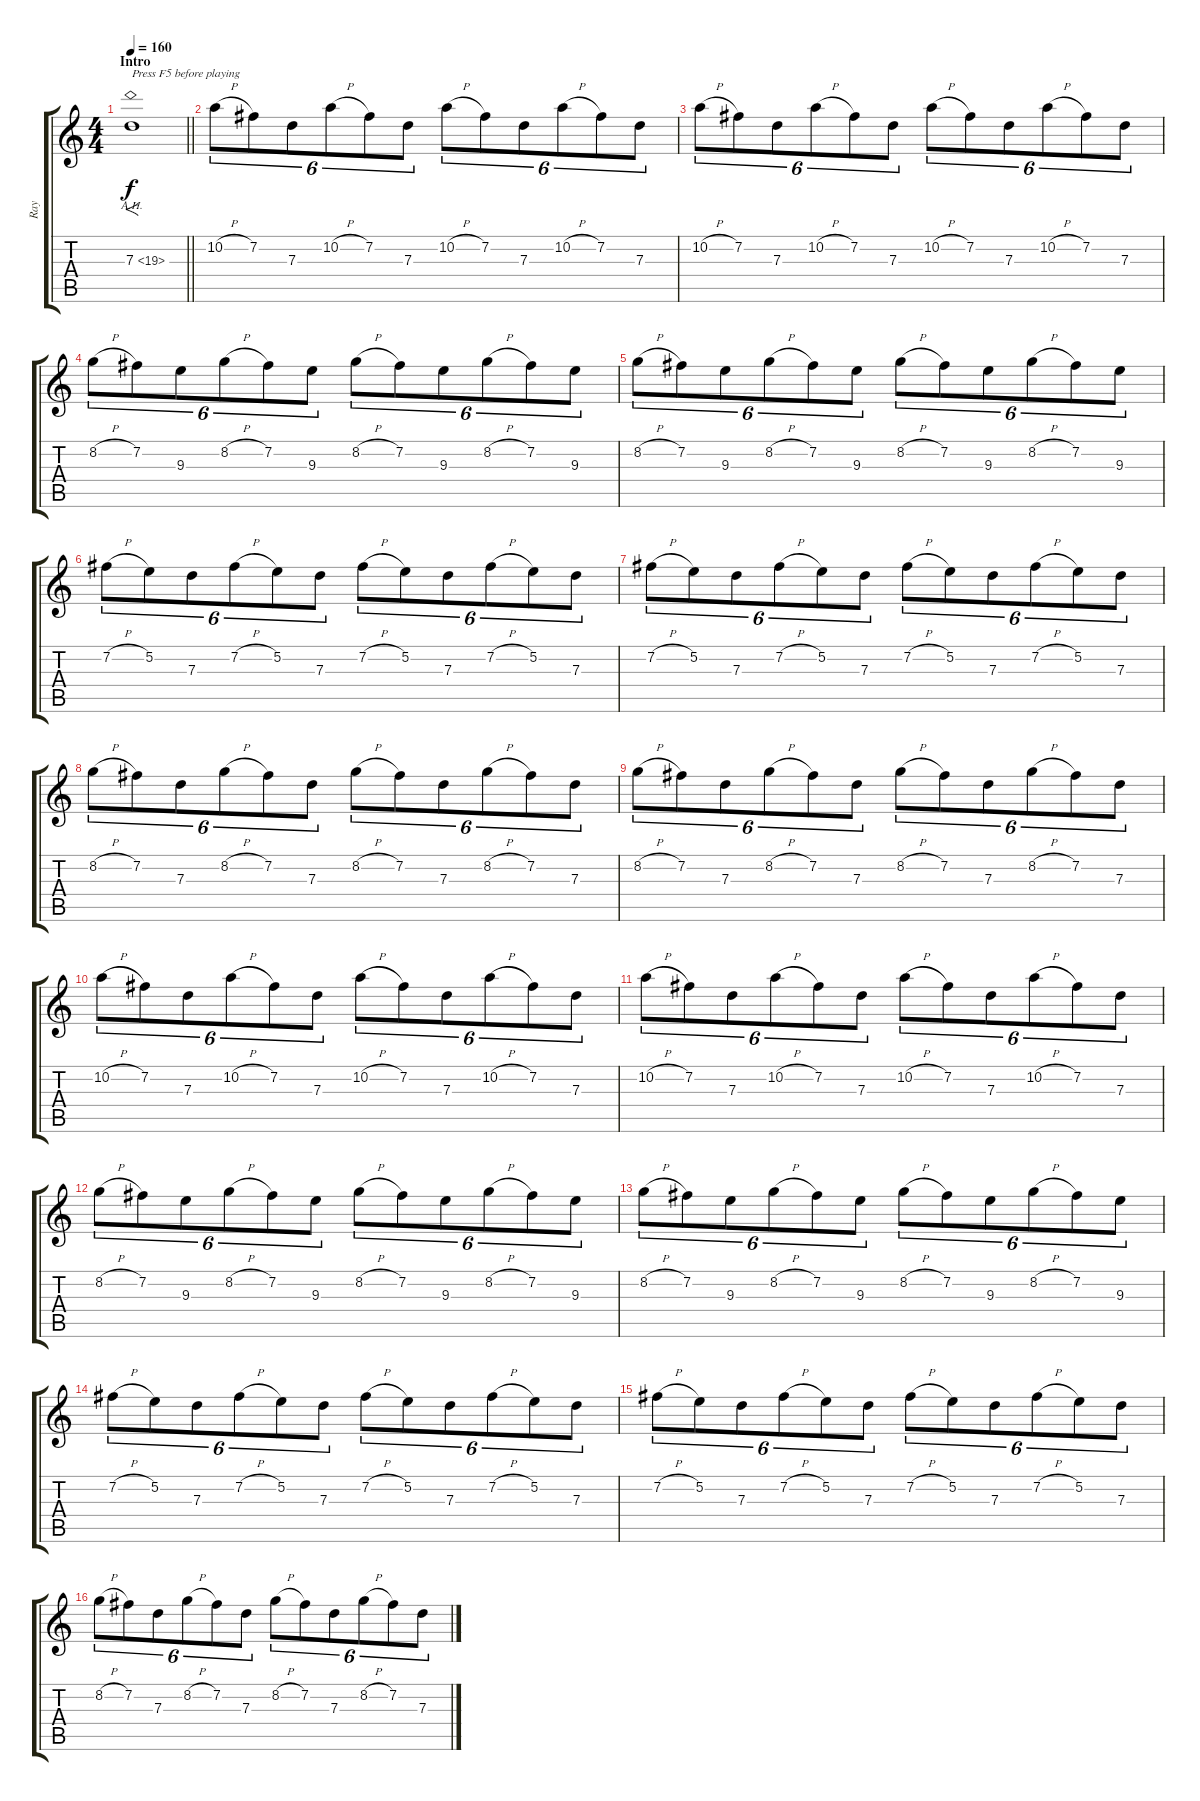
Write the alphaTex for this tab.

\track ("Ray" "Ray") {instrument distortionguitar}
\staff {score tabs}
\tuning (E4 B3 G3 D3 A2 E2) {hide}
\ts (4 4)
\section ("" "Intro")
\tempo 160
\clef g2
\barLineRight lightlight
\ks c
7.3{ah 12}.1{f txt "Press F5 before playing" dy f instrument distortionguitar} |
10.2{h}.8{tu (6 4)} 7.2.8{tu (6 4)} 7.3.8{tu (6 4)} 10.2{h}.8{tu (6 4)} 7.2.8{tu (6 4)} 7.3.8{tu (6 4)} 10.2{h}.8{tu (6 4)} 7.2.8{tu (6 4)} 7.3.8{tu (6 4)} 10.2{h}.8{tu (6 4)} 7.2.8{tu (6 4)} 7.3.8{tu (6 4)} |
10.2{h}.8{tu (6 4)} 7.2.8{tu (6 4)} 7.3.8{tu (6 4)} 10.2{h}.8{tu (6 4)} 7.2.8{tu (6 4)} 7.3.8{tu (6 4)} 10.2{h}.8{tu (6 4)} 7.2.8{tu (6 4)} 7.3.8{tu (6 4)} 10.2{h}.8{tu (6 4)} 7.2.8{tu (6 4)} 7.3.8{tu (6 4)} |
8.2{h}.8{tu (6 4)} 7.2.8{tu (6 4)} 9.3.8{tu (6 4)} 8.2{h}.8{tu (6 4)} 7.2.8{tu (6 4)} 9.3.8{tu (6 4)} 8.2{h}.8{tu (6 4)} 7.2.8{tu (6 4)} 9.3.8{tu (6 4)} 8.2{h}.8{tu (6 4)} 7.2.8{tu (6 4)} 9.3.8{tu (6 4)} |
8.2{h}.8{tu (6 4)} 7.2.8{tu (6 4)} 9.3.8{tu (6 4)} 8.2{h}.8{tu (6 4)} 7.2.8{tu (6 4)} 9.3.8{tu (6 4)} 8.2{h}.8{tu (6 4)} 7.2.8{tu (6 4)} 9.3.8{tu (6 4)} 8.2{h}.8{tu (6 4)} 7.2.8{tu (6 4)} 9.3.8{tu (6 4)} |
7.2{h}.8{tu (6 4)} 5.2.8{tu (6 4)} 7.3.8{tu (6 4)} 7.2{h}.8{tu (6 4)} 5.2.8{tu (6 4)} 7.3.8{tu (6 4)} 7.2{h}.8{tu (6 4)} 5.2.8{tu (6 4)} 7.3.8{tu (6 4)} 7.2{h}.8{tu (6 4)} 5.2.8{tu (6 4)} 7.3.8{tu (6 4)} |
7.2{h}.8{tu (6 4)} 5.2.8{tu (6 4)} 7.3.8{tu (6 4)} 7.2{h}.8{tu (6 4)} 5.2.8{tu (6 4)} 7.3.8{tu (6 4)} 7.2{h}.8{tu (6 4)} 5.2.8{tu (6 4)} 7.3.8{tu (6 4)} 7.2{h}.8{tu (6 4)} 5.2.8{tu (6 4)} 7.3.8{tu (6 4)} |
8.2{h}.8{tu (6 4)} 7.2.8{tu (6 4)} 7.3.8{tu (6 4)} 8.2{h}.8{tu (6 4)} 7.2.8{tu (6 4)} 7.3.8{tu (6 4)} 8.2{h}.8{tu (6 4)} 7.2.8{tu (6 4)} 7.3.8{tu (6 4)} 8.2{h}.8{tu (6 4)} 7.2.8{tu (6 4)} 7.3.8{tu (6 4)} |
8.2{h}.8{tu (6 4)} 7.2.8{tu (6 4)} 7.3.8{tu (6 4)} 8.2{h}.8{tu (6 4)} 7.2.8{tu (6 4)} 7.3.8{tu (6 4)} 8.2{h}.8{tu (6 4)} 7.2.8{tu (6 4)} 7.3.8{tu (6 4)} 8.2{h}.8{tu (6 4)} 7.2.8{tu (6 4)} 7.3.8{tu (6 4)} |
10.2{h}.8{tu (6 4)} 7.2.8{tu (6 4)} 7.3.8{tu (6 4)} 10.2{h}.8{tu (6 4)} 7.2.8{tu (6 4)} 7.3.8{tu (6 4)} 10.2{h}.8{tu (6 4)} 7.2.8{tu (6 4)} 7.3.8{tu (6 4)} 10.2{h}.8{tu (6 4)} 7.2.8{tu (6 4)} 7.3.8{tu (6 4)} |
10.2{h}.8{tu (6 4)} 7.2.8{tu (6 4)} 7.3.8{tu (6 4)} 10.2{h}.8{tu (6 4)} 7.2.8{tu (6 4)} 7.3.8{tu (6 4)} 10.2{h}.8{tu (6 4)} 7.2.8{tu (6 4)} 7.3.8{tu (6 4)} 10.2{h}.8{tu (6 4)} 7.2.8{tu (6 4)} 7.3.8{tu (6 4)} |
8.2{h}.8{tu (6 4)} 7.2.8{tu (6 4)} 9.3.8{tu (6 4)} 8.2{h}.8{tu (6 4)} 7.2.8{tu (6 4)} 9.3.8{tu (6 4)} 8.2{h}.8{tu (6 4)} 7.2.8{tu (6 4)} 9.3.8{tu (6 4)} 8.2{h}.8{tu (6 4)} 7.2.8{tu (6 4)} 9.3.8{tu (6 4)} |
8.2{h}.8{tu (6 4)} 7.2.8{tu (6 4)} 9.3.8{tu (6 4)} 8.2{h}.8{tu (6 4)} 7.2.8{tu (6 4)} 9.3.8{tu (6 4)} 8.2{h}.8{tu (6 4)} 7.2.8{tu (6 4)} 9.3.8{tu (6 4)} 8.2{h}.8{tu (6 4)} 7.2.8{tu (6 4)} 9.3.8{tu (6 4)} |
7.2{h}.8{tu (6 4)} 5.2.8{tu (6 4)} 7.3.8{tu (6 4)} 7.2{h}.8{tu (6 4)} 5.2.8{tu (6 4)} 7.3.8{tu (6 4)} 7.2{h}.8{tu (6 4)} 5.2.8{tu (6 4)} 7.3.8{tu (6 4)} 7.2{h}.8{tu (6 4)} 5.2.8{tu (6 4)} 7.3.8{tu (6 4)} |
7.2{h}.8{tu (6 4)} 5.2.8{tu (6 4)} 7.3.8{tu (6 4)} 7.2{h}.8{tu (6 4)} 5.2.8{tu (6 4)} 7.3.8{tu (6 4)} 7.2{h}.8{tu (6 4)} 5.2.8{tu (6 4)} 7.3.8{tu (6 4)} 7.2{h}.8{tu (6 4)} 5.2.8{tu (6 4)} 7.3.8{tu (6 4)} |
8.2{h}.8{tu (6 4)} 7.2.8{tu (6 4)} 7.3.8{tu (6 4)} 8.2{h}.8{tu (6 4)} 7.2.8{tu (6 4)} 7.3.8{tu (6 4)} 8.2{h}.8{tu (6 4)} 7.2.8{tu (6 4)} 7.3.8{tu (6 4)} 8.2{h}.8{tu (6 4)} 7.2.8{tu (6 4)} 7.3.8{tu (6 4)}
